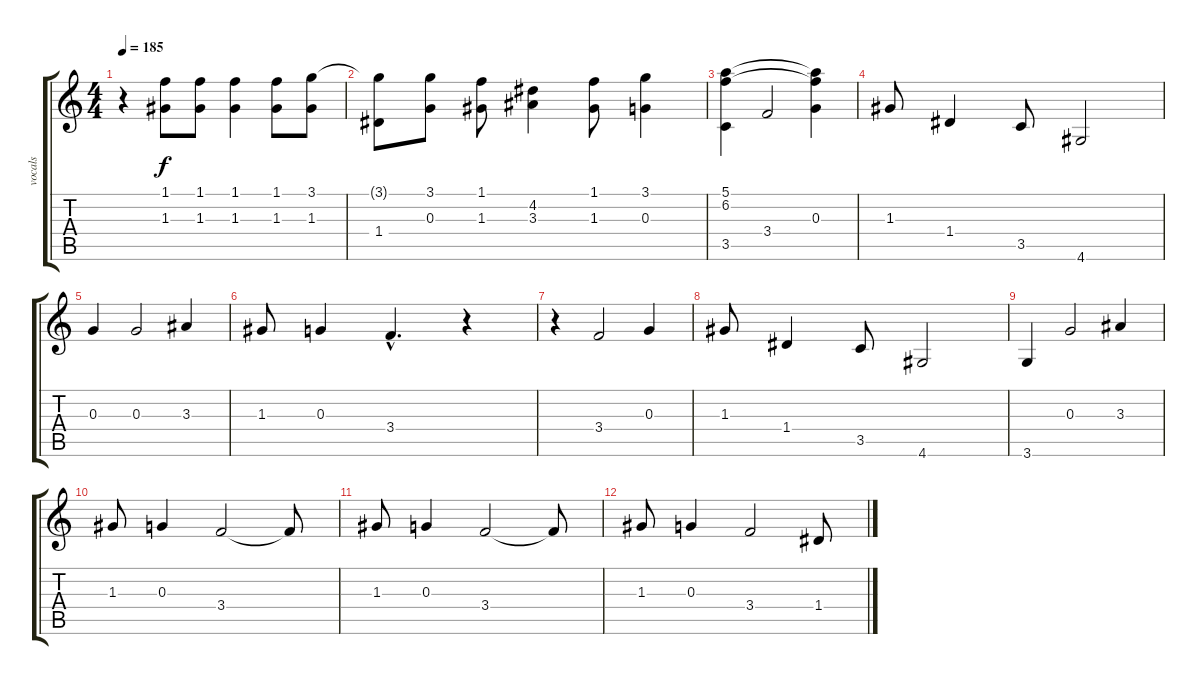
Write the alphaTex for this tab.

\track ("vocals" "vocals") {instrument distortionguitar}
\staff {score tabs}
\tuning (E4 B3 G3 D3 A2 E2) {hide}
\ts (4 4)
\tempo 185
\clef g2
\ks c
r.4{dy f} (1.1 1.3).8 (1.1 1.3).8 (1.1 1.3).4 (1.1 1.3).8 (3.1 1.3).8 |
(3.1{t} 1.4{t}).8 (3.1 0.3).8 (1.1 1.3).8 (4.2 3.3).4 (1.1 1.3).8 (3.1 0.3).4 |
(5.1 6.2 3.5).4 3.4.2 (5.1{t} 6.2{t} 0.3).4 |
1.3.8 1.4.4 3.5.8 4.6.2 |
0.3.4 0.3.2 3.3.4 |
1.3.8 0.3.4 3.4{hac}.4{d} r.4 |
r.4 3.4.2 0.3.4 |
1.3.8 1.4.4 3.5.8 4.6.2 |
3.6.4 0.3.2 3.3.4 |
1.3.8 0.3.4 3.4.2 3.4{t}.8 |
1.3.8 0.3.4 3.4.2 3.4{t}.8 |
1.3.8 0.3.4 3.4.2 1.4.8
